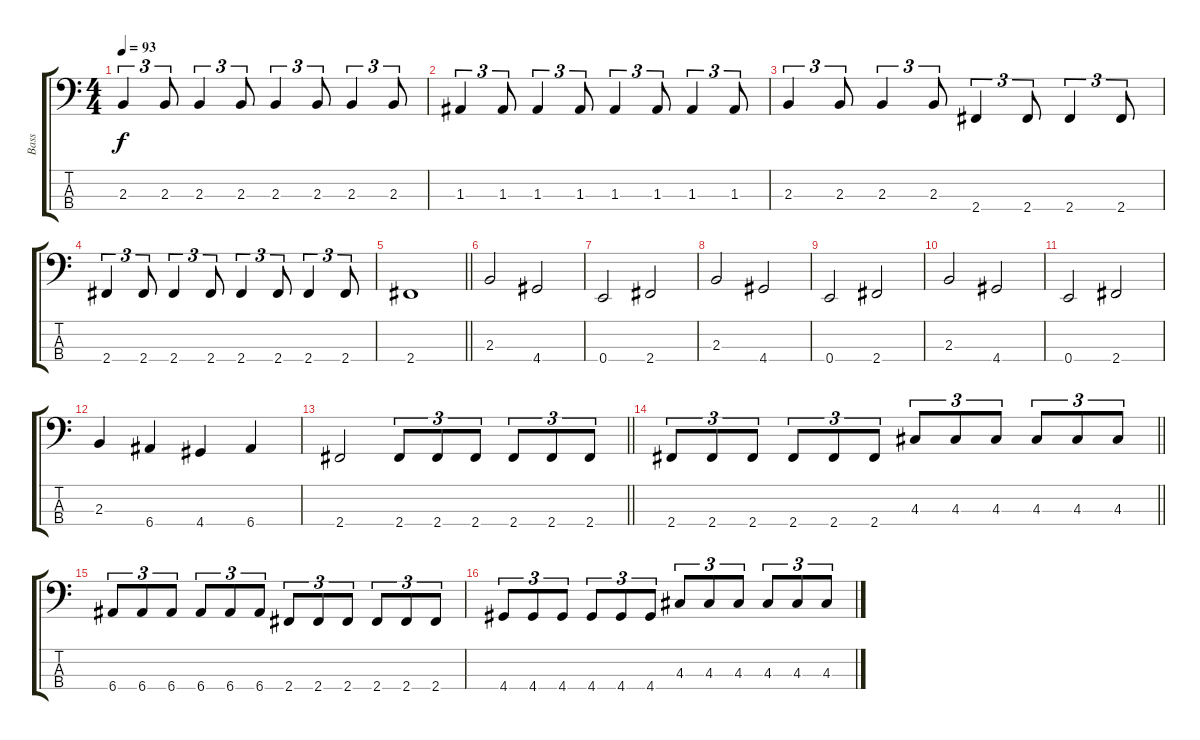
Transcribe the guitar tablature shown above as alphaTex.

\track ("Bass" "Bass") {instrument electricbassfinger}
\staff {score tabs}
\tuning (G2 D2 A1 E1) {hide}
\ts (4 4)
\tempo 93
\clef f4
\ks c
2.3.4{tu (3 2) dy f} 2.3.8{tu (3 2)} 2.3.4{tu (3 2)} 2.3.8{tu (3 2)} 2.3.4{tu (3 2)} 2.3.8{tu (3 2)} 2.3.4{tu (3 2)} 2.3.8{tu (3 2)} |
1.3.4{tu (3 2)} 1.3.8{tu (3 2)} 1.3.4{tu (3 2)} 1.3.8{tu (3 2)} 1.3.4{tu (3 2)} 1.3.8{tu (3 2)} 1.3.4{tu (3 2)} 1.3.8{tu (3 2)} |
2.3.4{tu (3 2)} 2.3.8{tu (3 2)} 2.3.4{tu (3 2)} 2.3.8{tu (3 2)} 2.4.4{tu (3 2)} 2.4.8{tu (3 2)} 2.4.4{tu (3 2)} 2.4.8{tu (3 2)} |
2.4.4{tu (3 2)} 2.4.8{tu (3 2)} 2.4.4{tu (3 2)} 2.4.8{tu (3 2)} 2.4.4{tu (3 2)} 2.4.8{tu (3 2)} 2.4.4{tu (3 2)} 2.4.8{tu (3 2)} |
\barLineRight lightlight
2.4.1 |
2.3.2 4.4.2 |
0.4.2 2.4.2 |
2.3.2 4.4.2 |
0.4.2 2.4.2 |
2.3.2 4.4.2 |
0.4.2 2.4.2 |
2.3.4 6.4.4 4.4.4 6.4.4 |
\barLineRight lightlight
2.4.2 2.4.8{tu (3 2)} 2.4.8{tu (3 2)} 2.4.8{tu (3 2)} 2.4.8{tu (3 2)} 2.4.8{tu (3 2)} 2.4.8{tu (3 2)} |
\barLineRight lightlight
2.4.8{tu (3 2)} 2.4.8{tu (3 2)} 2.4.8{tu (3 2)} 2.4.8{tu (3 2)} 2.4.8{tu (3 2)} 2.4.8{tu (3 2)} 4.3.8{tu (3 2)} 4.3.8{tu (3 2)} 4.3.8{tu (3 2)} 4.3.8{tu (3 2)} 4.3.8{tu (3 2)} 4.3.8{tu (3 2)} |
6.4.8{tu (3 2)} 6.4.8{tu (3 2)} 6.4.8{tu (3 2)} 6.4.8{tu (3 2)} 6.4.8{tu (3 2)} 6.4.8{tu (3 2)} 2.4.8{tu (3 2)} 2.4.8{tu (3 2)} 2.4.8{tu (3 2)} 2.4.8{tu (3 2)} 2.4.8{tu (3 2)} 2.4.8{tu (3 2)} |
4.4.8{tu (3 2)} 4.4.8{tu (3 2)} 4.4.8{tu (3 2)} 4.4.8{tu (3 2)} 4.4.8{tu (3 2)} 4.4.8{tu (3 2)} 4.3.8{tu (3 2)} 4.3.8{tu (3 2)} 4.3.8{tu (3 2)} 4.3.8{tu (3 2)} 4.3.8{tu (3 2)} 4.3.8{tu (3 2)}
